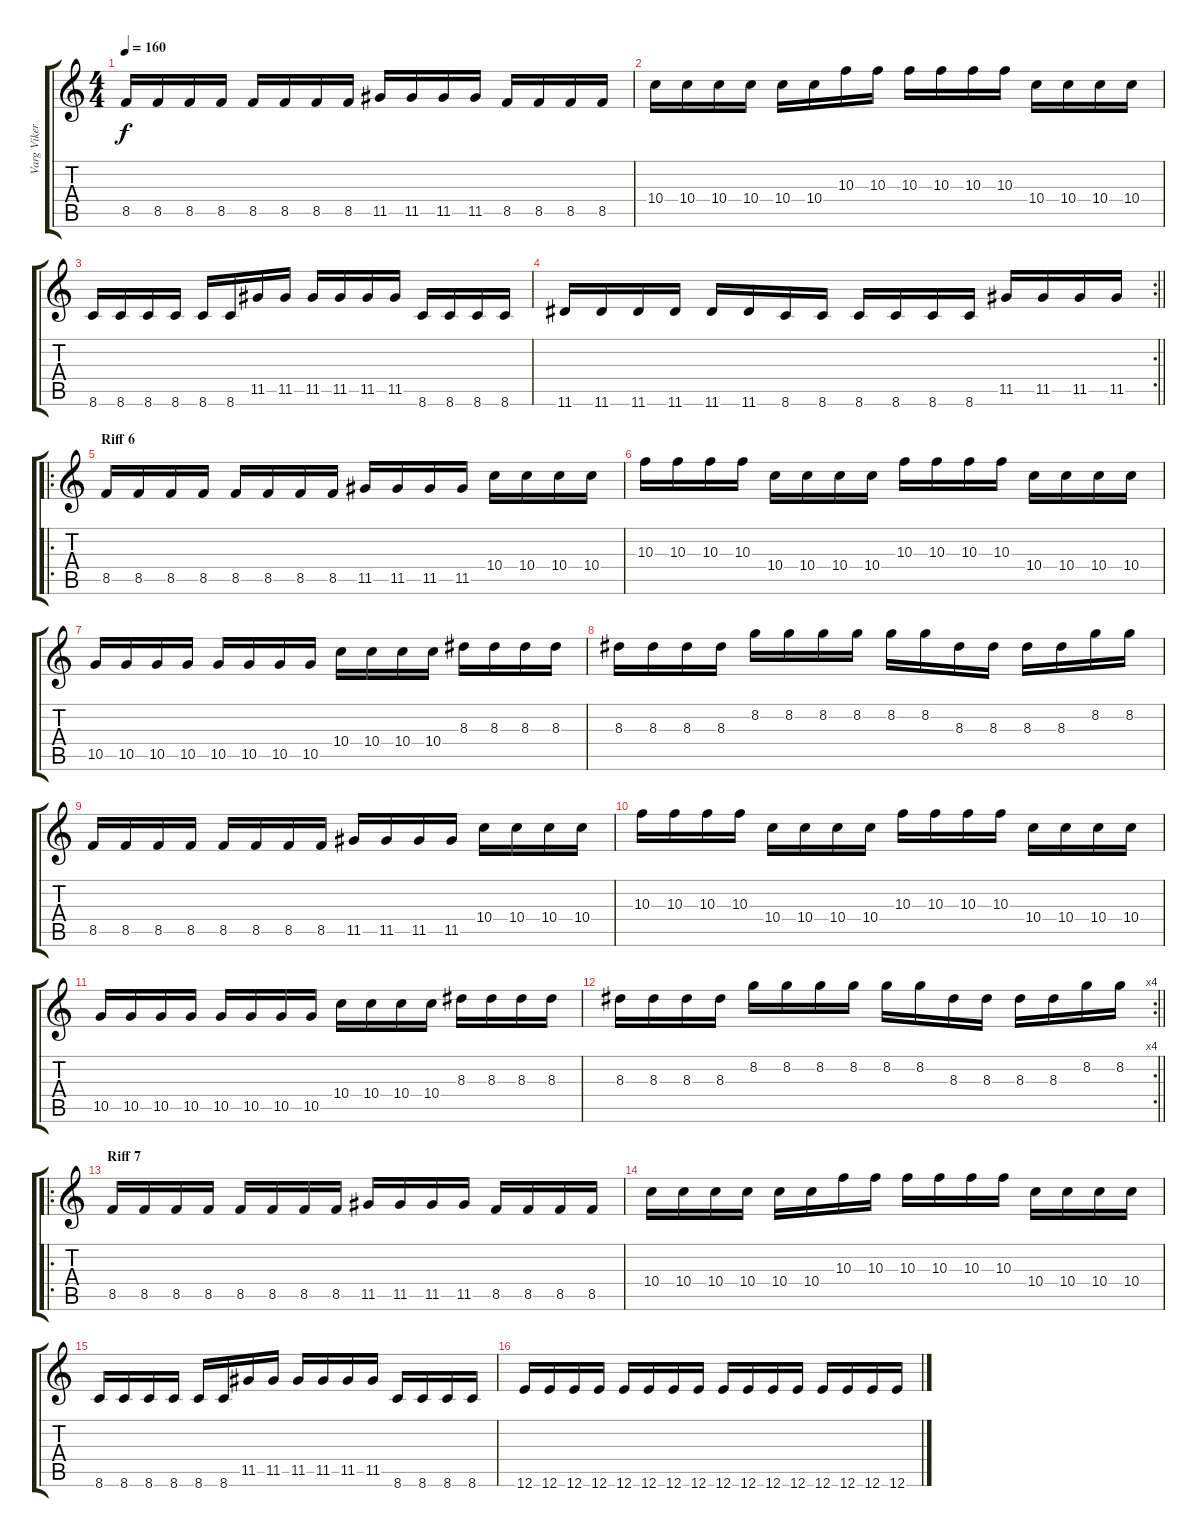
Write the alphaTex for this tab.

\track ("Varg Vikernes (Guitar)" "Varg Viker") {instrument distortionguitar}
\staff {score tabs}
\tuning (E4 B3 G3 D3 A2 E2) {hide}
\ts (4 4)
\tempo 160
\clef g2
\ks c
8.5.16{dy f} 8.5.16 8.5.16 8.5.16 8.5.16 8.5.16 8.5.16 8.5.16 11.5.16 11.5.16 11.5.16 11.5.16 8.5.16 8.5.16 8.5.16 8.5.16 |
10.4.16 10.4.16 10.4.16 10.4.16 10.4.16 10.4.16 10.3.16 10.3.16 10.3.16 10.3.16 10.3.16 10.3.16 10.4.16 10.4.16 10.4.16 10.4.16 |
8.6.16 8.6.16 8.6.16 8.6.16 8.6.16 8.6.16 11.5.16 11.5.16 11.5.16 11.5.16 11.5.16 11.5.16 8.6.16 8.6.16 8.6.16 8.6.16 |
\rc 2
\barLineRight lightlight
11.6.16 11.6.16 11.6.16 11.6.16 11.6.16 11.6.16 8.6.16 8.6.16 8.6.16 8.6.16 8.6.16 8.6.16 11.5.16 11.5.16 11.5.16 11.5.16 |
\ro
\section ("" "Riff 6")
8.5.16 8.5.16 8.5.16 8.5.16 8.5.16 8.5.16 8.5.16 8.5.16 11.5.16 11.5.16 11.5.16 11.5.16 10.4.16 10.4.16 10.4.16 10.4.16 |
10.3.16 10.3.16 10.3.16 10.3.16 10.4.16 10.4.16 10.4.16 10.4.16 10.3.16 10.3.16 10.3.16 10.3.16 10.4.16 10.4.16 10.4.16 10.4.16 |
10.5.16 10.5.16 10.5.16 10.5.16 10.5.16 10.5.16 10.5.16 10.5.16 10.4.16 10.4.16 10.4.16 10.4.16 8.3.16 8.3.16 8.3.16 8.3.16 |
8.3.16 8.3.16 8.3.16 8.3.16 8.2.16 8.2.16 8.2.16 8.2.16 8.2.16 8.2.16 8.3.16 8.3.16 8.3.16 8.3.16 8.2.16 8.2.16 |
8.5.16 8.5.16 8.5.16 8.5.16 8.5.16 8.5.16 8.5.16 8.5.16 11.5.16 11.5.16 11.5.16 11.5.16 10.4.16 10.4.16 10.4.16 10.4.16 |
10.3.16 10.3.16 10.3.16 10.3.16 10.4.16 10.4.16 10.4.16 10.4.16 10.3.16 10.3.16 10.3.16 10.3.16 10.4.16 10.4.16 10.4.16 10.4.16 |
10.5.16 10.5.16 10.5.16 10.5.16 10.5.16 10.5.16 10.5.16 10.5.16 10.4.16 10.4.16 10.4.16 10.4.16 8.3.16 8.3.16 8.3.16 8.3.16 |
\rc 4
\barLineRight lightlight
8.3.16 8.3.16 8.3.16 8.3.16 8.2.16 8.2.16 8.2.16 8.2.16 8.2.16 8.2.16 8.3.16 8.3.16 8.3.16 8.3.16 8.2.16 8.2.16 |
\ro
\section ("" "Riff 7")
8.5.16 8.5.16 8.5.16 8.5.16 8.5.16 8.5.16 8.5.16 8.5.16 11.5.16 11.5.16 11.5.16 11.5.16 8.5.16 8.5.16 8.5.16 8.5.16 |
10.4.16 10.4.16 10.4.16 10.4.16 10.4.16 10.4.16 10.3.16 10.3.16 10.3.16 10.3.16 10.3.16 10.3.16 10.4.16 10.4.16 10.4.16 10.4.16 |
8.6.16 8.6.16 8.6.16 8.6.16 8.6.16 8.6.16 11.5.16 11.5.16 11.5.16 11.5.16 11.5.16 11.5.16 8.6.16 8.6.16 8.6.16 8.6.16 |
12.6.16 12.6.16 12.6.16 12.6.16 12.6.16 12.6.16 12.6.16 12.6.16 12.6.16 12.6.16 12.6.16 12.6.16 12.6.16 12.6.16 12.6.16 12.6.16
